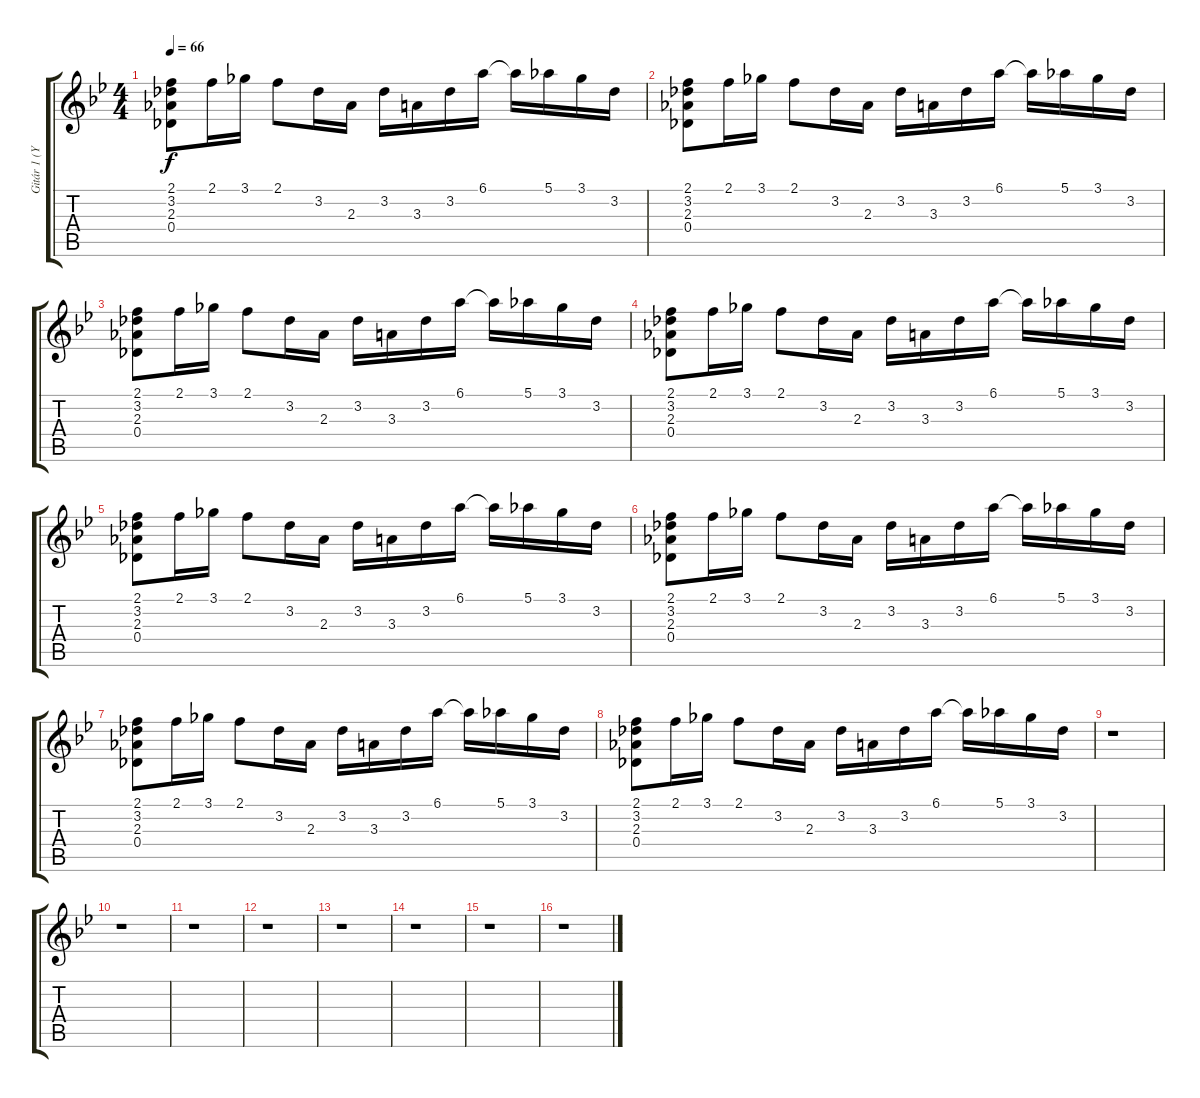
\track ("Gitár 1 (Yngwie Malmsteen)" "Gitár 1 (Y") {instrument electricguitarclean}
\staff {score tabs}
\tuning (Eb4 Bb3 Gb3 Db3 Ab2 Eb2) {hide}
\ts (4 4)
\tempo 66
\clef g2
\ks bb
(2.1 3.2 2.3 0.4).8{dy f} 2.1.16 3.1.16 2.1.8 3.2.16 2.3.16 3.2.16 3.3.16 3.2.16 6.1.16 6.1{t}.16 5.1.16 3.1.16 3.2.16 |
(2.1 3.2 2.3 0.4).8 2.1.16 3.1.16 2.1.8 3.2.16 2.3.16 3.2.16 3.3.16 3.2.16 6.1.16 6.1{t}.16 5.1.16 3.1.16 3.2.16 |
(2.1 3.2 2.3 0.4).8 2.1.16 3.1.16 2.1.8 3.2.16 2.3.16 3.2.16 3.3.16 3.2.16 6.1.16 6.1{t}.16 5.1.16 3.1.16 3.2.16 |
(2.1 3.2 2.3 0.4).8 2.1.16 3.1.16 2.1.8 3.2.16 2.3.16 3.2.16 3.3.16 3.2.16 6.1.16 6.1{t}.16 5.1.16 3.1.16 3.2.16 |
(2.1 3.2 2.3 0.4).8 2.1.16 3.1.16 2.1.8 3.2.16 2.3.16 3.2.16 3.3.16 3.2.16 6.1.16 6.1{t}.16 5.1.16 3.1.16 3.2.16 |
(2.1 3.2 2.3 0.4).8 2.1.16 3.1.16 2.1.8 3.2.16 2.3.16 3.2.16 3.3.16 3.2.16 6.1.16 6.1{t}.16 5.1.16 3.1.16 3.2.16 |
(2.1 3.2 2.3 0.4).8 2.1.16 3.1.16 2.1.8 3.2.16 2.3.16 3.2.16 3.3.16 3.2.16 6.1.16 6.1{t}.16 5.1.16 3.1.16 3.2.16 |
(2.1 3.2 2.3 0.4).8 2.1.16 3.1.16 2.1.8 3.2.16 2.3.16 3.2.16 3.3.16 3.2.16 6.1.16 6.1{t}.16 5.1.16 3.1.16 3.2.16 |
r.1 |
r.1 |
r.1 |
r.1 |
r.1 |
r.1 |
r.1 |
r.1
